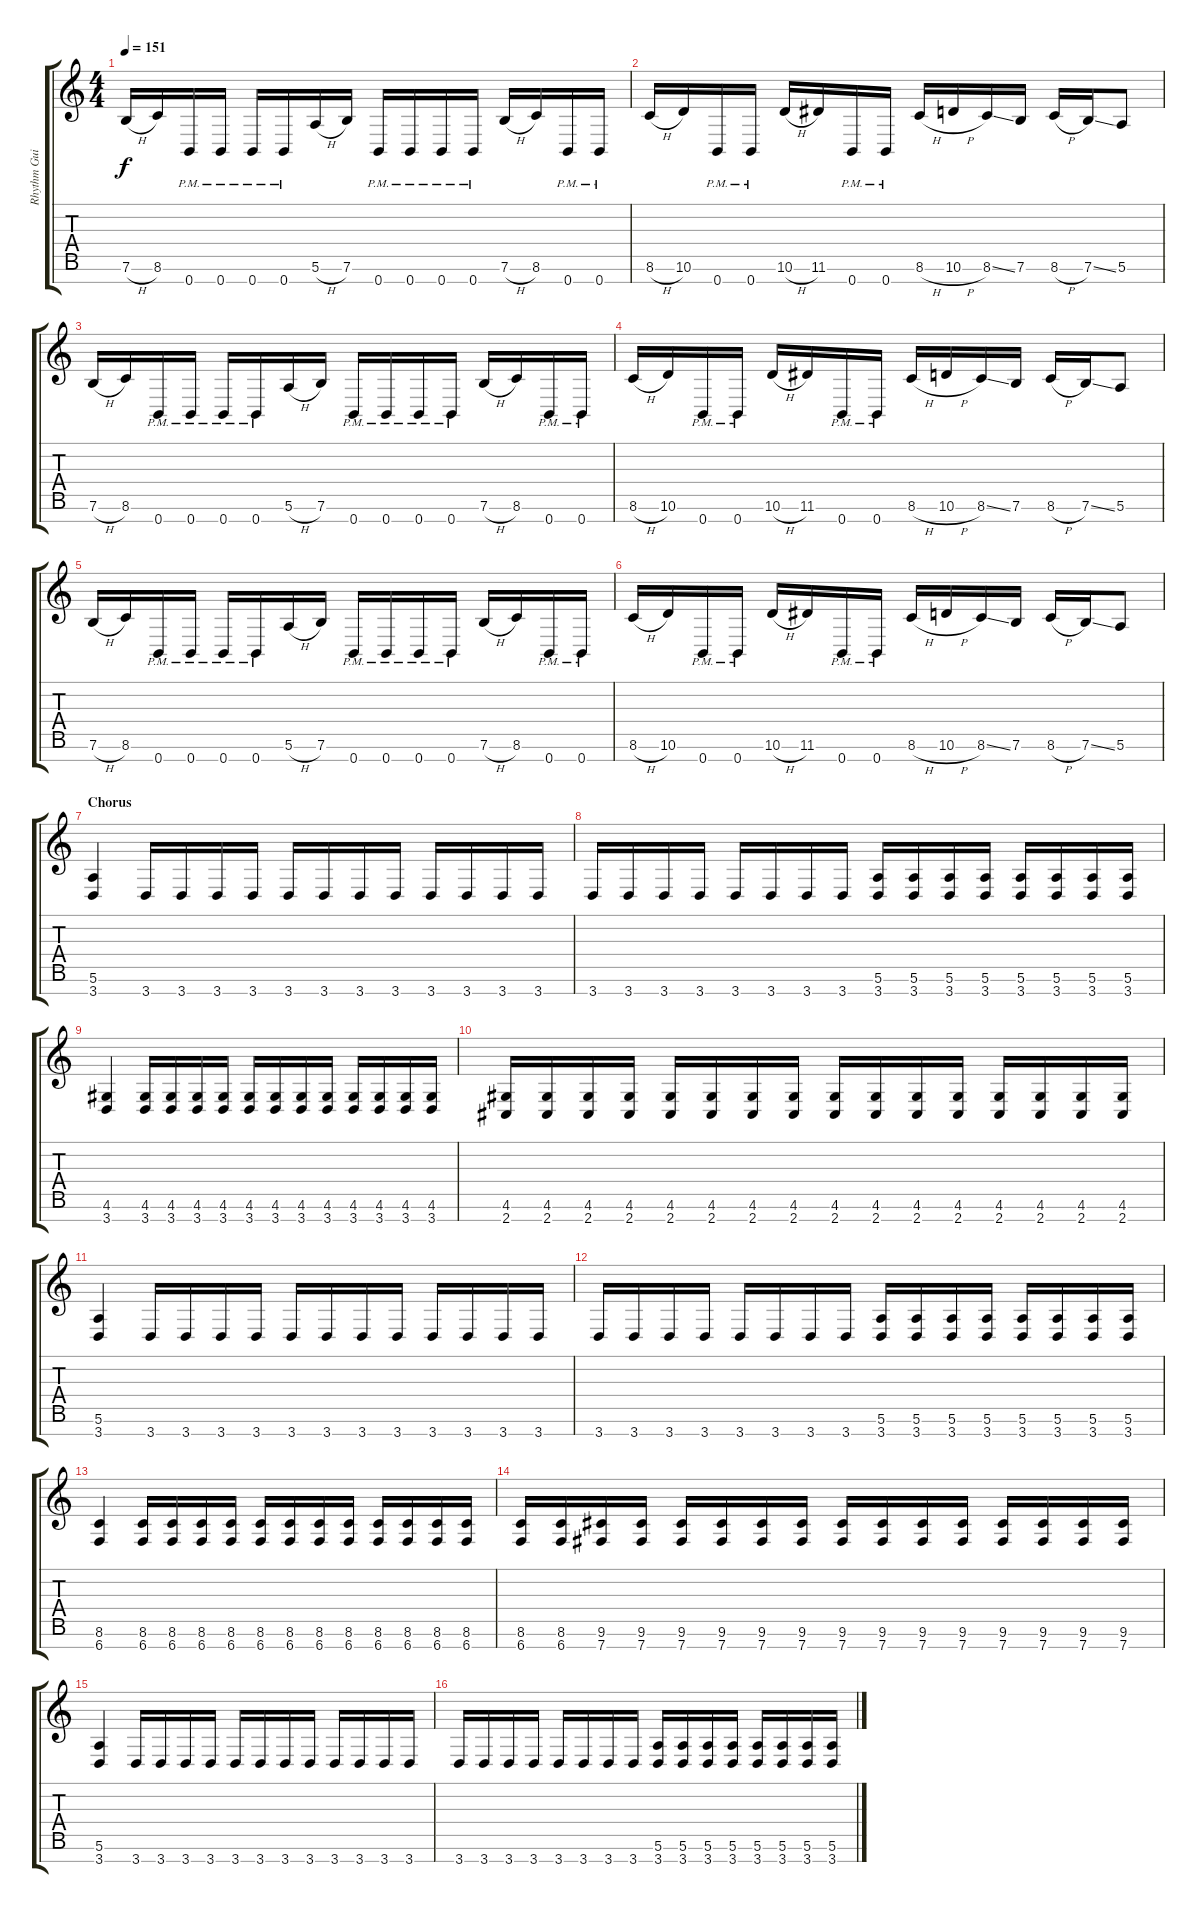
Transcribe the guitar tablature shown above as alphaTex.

\track ("Rhythm Guitar L" "Rhythm Gui") {instrument overdrivenguitar}
\staff {score tabs}
\tuning (E4 B3 G3 D3 A2 E2 B1) {hide}
\ts (4 4)
\tempo 151
\clef g2
\ks c
7.6{h}.16{dy f} 8.6.16 0.7{pm}.16 0.7{pm}.16 0.7{pm}.16 0.7{pm}.16 5.6{h}.16 7.6.16 0.7{pm}.16 0.7{pm}.16 0.7{pm}.16 0.7{pm}.16 7.6{h}.16 8.6.16 0.7{pm}.16 0.7{pm}.16 |
8.6{h}.16 10.6.16 0.7{pm}.16 0.7{pm}.16 10.6{h}.16 11.6.16 0.7{pm}.16 0.7{pm}.16 8.6{h}.16 10.6{h}.16 8.6{ss}.16 7.6.16 8.6{h}.16 7.6{ss}.16 5.6.8 |
7.6{h}.16 8.6.16 0.7{pm}.16 0.7{pm}.16 0.7{pm}.16 0.7{pm}.16 5.6{h}.16 7.6.16 0.7{pm}.16 0.7{pm}.16 0.7{pm}.16 0.7{pm}.16 7.6{h}.16 8.6.16 0.7{pm}.16 0.7{pm}.16 |
8.6{h}.16 10.6.16 0.7{pm}.16 0.7{pm}.16 10.6{h}.16 11.6.16 0.7{pm}.16 0.7{pm}.16 8.6{h}.16 10.6{h}.16 8.6{ss}.16 7.6.16 8.6{h}.16 7.6{ss}.16 5.6.8 |
7.6{h}.16 8.6.16 0.7{pm}.16 0.7{pm}.16 0.7{pm}.16 0.7{pm}.16 5.6{h}.16 7.6.16 0.7{pm}.16 0.7{pm}.16 0.7{pm}.16 0.7{pm}.16 7.6{h}.16 8.6.16 0.7{pm}.16 0.7{pm}.16 |
8.6{h}.16 10.6.16 0.7{pm}.16 0.7{pm}.16 10.6{h}.16 11.6.16 0.7{pm}.16 0.7{pm}.16 8.6{h}.16 10.6{h}.16 8.6{ss}.16 7.6.16 8.6{h}.16 7.6{ss}.16 5.6.8 |
\section ("" "Chorus")
(5.6 3.7).4 3.7.16 3.7.16 3.7.16 3.7.16 3.7.16 3.7.16 3.7.16 3.7.16 3.7.16 3.7.16 3.7.16 3.7.16 |
3.7.16 3.7.16 3.7.16 3.7.16 3.7.16 3.7.16 3.7.16 3.7.16 (5.6 3.7).16 (5.6 3.7).16 (5.6 3.7).16 (5.6 3.7).16 (5.6 3.7).16 (5.6 3.7).16 (5.6 3.7).16 (5.6 3.7).16 |
(4.6 3.7).4 (4.6 3.7).16 (4.6 3.7).16 (4.6 3.7).16 (4.6 3.7).16 (4.6 3.7).16 (4.6 3.7).16 (4.6 3.7).16 (4.6 3.7).16 (4.6 3.7).16 (4.6 3.7).16 (4.6 3.7).16 (4.6 3.7).16 |
(4.6 2.7).16 (4.6 2.7).16 (4.6 2.7).16 (4.6 2.7).16 (4.6 2.7).16 (4.6 2.7).16 (4.6 2.7).16 (4.6 2.7).16 (4.6 2.7).16 (4.6 2.7).16 (4.6 2.7).16 (4.6 2.7).16 (4.6 2.7).16 (4.6 2.7).16 (4.6 2.7).16 (4.6 2.7).16 |
(5.6 3.7).4 3.7.16 3.7.16 3.7.16 3.7.16 3.7.16 3.7.16 3.7.16 3.7.16 3.7.16 3.7.16 3.7.16 3.7.16 |
3.7.16 3.7.16 3.7.16 3.7.16 3.7.16 3.7.16 3.7.16 3.7.16 (5.6 3.7).16 (5.6 3.7).16 (5.6 3.7).16 (5.6 3.7).16 (5.6 3.7).16 (5.6 3.7).16 (5.6 3.7).16 (5.6 3.7).16 |
(8.6 6.7).4 (8.6 6.7).16 (8.6 6.7).16 (8.6 6.7).16 (8.6 6.7).16 (8.6 6.7).16 (8.6 6.7).16 (8.6 6.7).16 (8.6 6.7).16 (8.6 6.7).16 (8.6 6.7).16 (8.6 6.7).16 (8.6 6.7).16 |
(8.6 6.7).16 (8.6 6.7).16 (9.6 7.7).16 (9.6 7.7).16 (9.6 7.7).16 (9.6 7.7).16 (9.6 7.7).16 (9.6 7.7).16 (9.6 7.7).16 (9.6 7.7).16 (9.6 7.7).16 (9.6 7.7).16 (9.6 7.7).16 (9.6 7.7).16 (9.6 7.7).16 (9.6 7.7).16 |
(5.6 3.7).4 3.7.16 3.7.16 3.7.16 3.7.16 3.7.16 3.7.16 3.7.16 3.7.16 3.7.16 3.7.16 3.7.16 3.7.16 |
3.7.16 3.7.16 3.7.16 3.7.16 3.7.16 3.7.16 3.7.16 3.7.16 (5.6 3.7).16 (5.6 3.7).16 (5.6 3.7).16 (5.6 3.7).16 (5.6 3.7).16 (5.6 3.7).16 (5.6 3.7).16 (5.6 3.7).16
